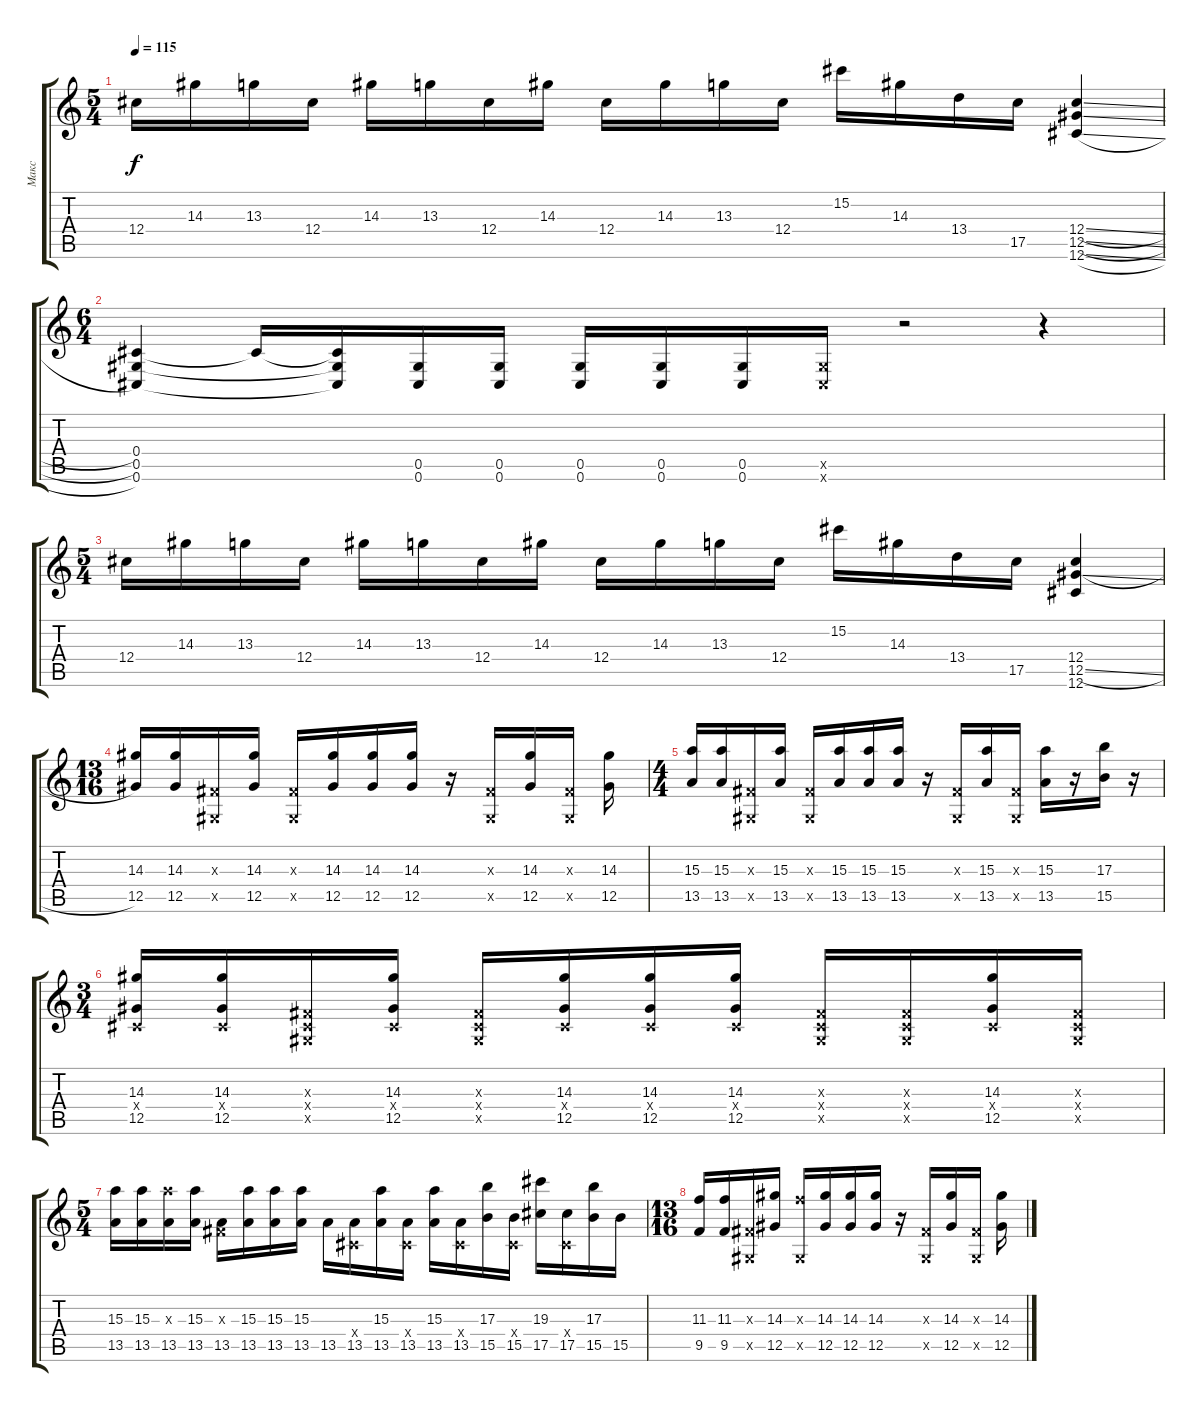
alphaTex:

\track ("Макс" "Макс") {instrument overdrivenguitar}
\staff {score tabs}
\tuning (Eb4 Bb3 Gb3 Db3 Ab2 Db2) {hide}
\ts (5 4)
\tempo 115
\clef g2
\ks c
12.4.16{dy f} 14.3.16 13.3.16 12.4.16 14.3.16 13.3.16 12.4.16 14.3.16 12.4.16 14.3.16 13.3.16 12.4.16 15.2.16 14.3.16 13.4.16 17.5.16 (12.4{sl} 12.5{sl} 12.6{sl}).4 |
\ts (6 4)
(0.4 0.5 0.6).4 0.4{t}.16 (0.4{t} 0.5{t} 0.6{t}).16 (0.5 0.6).16 (0.5 0.6).16 (0.5 0.6).16 (0.5 0.6).16 (0.5 0.6).16 (0.5{x} 0.6{x}).16 r.2 r.4 |
\ts (5 4)
12.4.16 14.3.16 13.3.16 12.4.16 14.3.16 13.3.16 12.4.16 14.3.16 12.4.16 14.3.16 13.3.16 12.4.16 15.2.16 14.3.16 13.4.16 17.5.16 (12.4 12.5{sl} 12.6).4 |
\ts (13 16)
(14.3 12.5).16 (14.3 12.5).16 (0.3{x} 0.5{x}).16 (14.3 12.5).16 (0.3{x} 0.5{x}).16 (14.3 12.5).16 (14.3 12.5).16 (14.3 12.5).16 r.16 (0.3{x} 0.5{x}).16 (14.3 12.5).16 (0.3{x} 0.5{x}).16 (14.3 12.5).16 |
\ts (4 4)
(15.3 13.5).16 (15.3 13.5).16 (0.3{x} 0.5{x}).16 (15.3 13.5).16 (0.3{x} 0.5{x}).16 (15.3 13.5).16 (15.3 13.5).16 (15.3 13.5).16 r.16 (0.3{x} 0.5{x}).16 (15.3 13.5).16 (0.3{x} 0.5{x}).16 (15.3 13.5).16 r.16 (17.3 15.5).16 r.16 |
\ts (3 4)
(14.3 0.4{x} 12.5).16 (14.3 0.4{x} 12.5).16 (0.3{x} 0.4{x} 0.5{x}).16 (14.3 0.4{x} 12.5).16 (0.3{x} 0.4{x} 0.5{x}).16 (14.3 0.4{x} 12.5).16 (14.3 0.4{x} 12.5).16 (14.3 0.4{x} 12.5).16 (0.3{x} 0.4{x} 0.5{x}).16 (0.3{x} 0.4{x} 0.5{x}).16 (14.3 0.4{x} 12.5).16 (0.3{x} 0.4{x} 0.5{x}).16 |
\ts (5 4)
(15.3 13.5).16 (15.3 13.5).16 (15.3{x} 13.5).16 (15.3 13.5).16 (0.3{x} 13.5).16 (15.3 13.5).16 (15.3 13.5).16 (15.3 13.5).16 13.5.16 (0.4{x} 13.5).16 (15.3 13.5).16 (0.4{x} 13.5).16 (15.3 13.5).16 (0.4{x} 13.5).16 (17.3 15.5).16 (0.4{x} 15.5).16 (19.3 17.5).16 (0.4{x} 17.5).16 (17.3 15.5).16 15.5.16 |
\ts (13 16)
(11.3 9.5).16 (11.3 9.5).16 (0.3{x} 0.5{x}).16 (14.3 12.5).16 (11.3{x} 0.5{x}).16 (14.3 12.5).16 (14.3 12.5).16 (14.3 12.5).16 r.16 (0.3{x} 0.5{x}).16 (14.3 12.5).16 (0.3{x} 0.5{x}).16 (14.3 12.5).16
